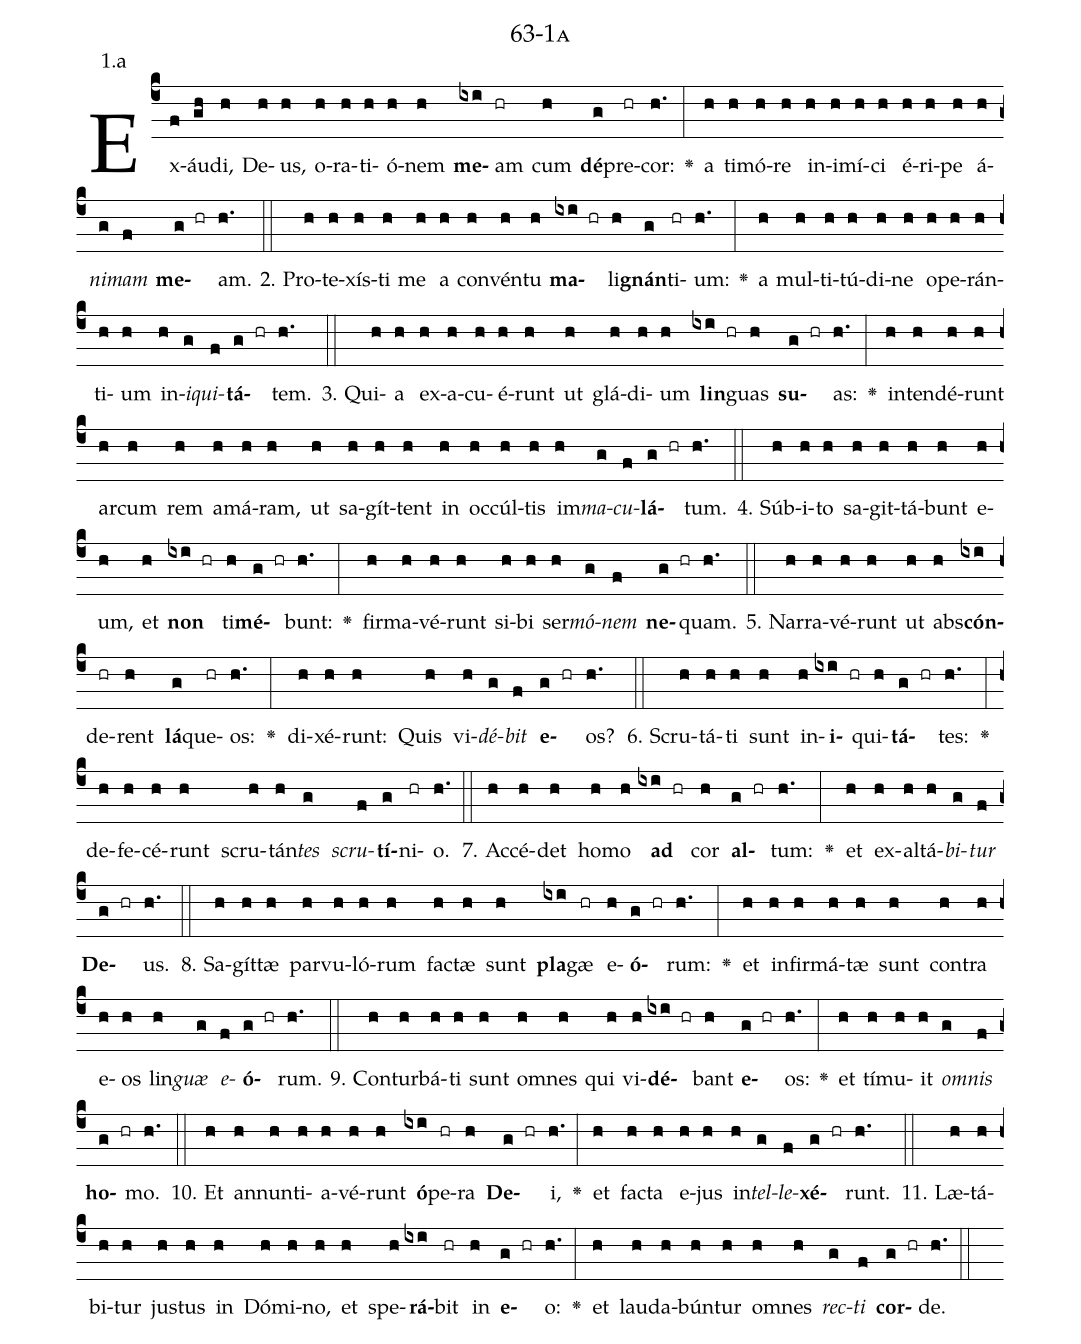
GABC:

name: 63-1a;
annotation: 1.a;
%%
(c4)Ex(f)áu(gh)di,(h) De(h)us,(h) o(h)ra(h)ti(h)ó(h)nem(h) <b>me</b>(ixi)am(hr) cum(h) <b>dé</b>(g)pre(hr)cor:(h.) <v>\greheightstar</v>(:) a(h) ti(h)mó(h)re(h) in(h)i(h)mí(h)ci(h) é(h)ri(h)pe(h) á(h)<i>ni</i>(g)<i>mam</i>(f) <b>me</b>(g hr)am.(h.) (::)
2. Pro(h)te(h)xís(h)ti(h) me(h) a(h) con(h)vén(h)tu(h) <b>ma</b>(ixi hr)li(h)<b>gnán</b>(g)ti(hr)um:(h.) <v>\greheightstar</v>(:) a(h) mul(h)ti(h)tú(h)di(h)ne(h) o(h)pe(h)rán(h)ti(h)um(h) in(h)<i>i</i>(g)<i>qui</i>(f)<b>tá</b>(g hr)tem.(h.) (::)
3. Qui(h)a(h) ex(h)a(h)cu(h)é(h)runt(h) ut(h) glá(h)di(h)um(h) <b>lin</b>(ixi hr)guas(h) <b>su</b>(g hr)as:(h.) <v>\greheightstar</v>(:) in(h)ten(h)dé(h)runt(h) ar(h)cum(h) rem(h) a(h)má(h)ram,(h) ut(h) sa(h)gít(h)tent(h) in(h) oc(h)cúl(h)tis(h) im(h)<i>ma</i>(g)<i>cu</i>(f)<b>lá</b>(g hr)tum.(h.) (::)
4. Súb(h)i(h)to(h) sa(h)git(h)tá(h)bunt(h) e(h)um,(h) et(h) <b>non</b>(ixi hr) ti(h)<b>mé</b>(g hr)bunt:(h.) <v>\greheightstar</v>(:) fir(h)ma(h)vé(h)runt(h) si(h)bi(h) ser(h)<i>mó</i>(g)<i>nem</i>(f) <b>ne</b>(g hr)quam.(h.) (::)
5. Nar(h)ra(h)vé(h)runt(h) ut(h) abs(h)<b>cón</b>(ixi)de(hr)rent(h) <b>lá</b>(g)que(hr)os:(h.) <v>\greheightstar</v>(:) di(h)xé(h)runt:(h) Quis(h) vi(h)<i>dé</i>(g)<i>bit</i>(f) <b>e</b>(g hr)os?(h.) (::)
6. Scru(h)tá(h)ti(h) sunt(h) in(h)<b>i</b>(ixi hr)qui(h)<b>tá</b>(g hr)tes:(h.) <v>\greheightstar</v>(:) de(h)fe(h)cé(h)runt(h) scru(h)tán(h)<i>tes</i>(g) <i>scru</i>(f)<b>tí</b>(g)ni(hr)o.(h.) (::)
7. Ac(h)cé(h)det(h) ho(h)mo(h) <b>ad</b>(ixi hr) cor(h) <b>al</b>(g hr)tum:(h.) <v>\greheightstar</v>(:) et(h) ex(h)al(h)tá(h)<i>bi</i>(g)<i>tur</i>(f) <b>De</b>(g hr)us.(h.) (::)
8. Sa(h)gít(h)tæ(h) par(h)vu(h)ló(h)rum(h) fac(h)tæ(h) sunt(h) <b>pla</b>(ixi)gæ(hr) e(h)<b>ó</b>(g hr)rum:(h.) <v>\greheightstar</v>(:) et(h) in(h)fir(h)má(h)tæ(h) sunt(h) con(h)tra(h) e(h)os(h) lin(h)<i>guæ</i>(g) <i>e</i>(f)<b>ó</b>(g hr)rum.(h.) (::)
9. Con(h)tur(h)bá(h)ti(h) sunt(h) om(h)nes(h) qui(h) vi(h)<b>dé</b>(ixi hr)bant(h) <b>e</b>(g hr)os:(h.) <v>\greheightstar</v>(:) et(h) tí(h)mu(h)it(h) <i>om</i>(g)<i>nis</i>(f) <b>ho</b>(g hr)mo.(h.) (::)
10. Et(h) an(h)nun(h)ti(h)a(h)vé(h)runt(h) <b>ó</b>(ixi)pe(hr)ra(h) <b>De</b>(g hr)i,(h.) <v>\greheightstar</v>(:) et(h) fac(h)ta(h) e(h)jus(h) in(h)<i>tel</i>(g)<i>le</i>(f)<b>xé</b>(g hr)runt.(h.) (::)
11. Læ(h)tá(h)bi(h)tur(h) jus(h)tus(h) in(h) Dó(h)mi(h)no,(h) et(h) spe(h)<b>rá</b>(ixi)bit(hr) in(h) <b>e</b>(g hr)o:(h.) <v>\greheightstar</v>(:) et(h) lau(h)da(h)bún(h)tur(h) om(h)nes(h) <i>rec</i>(g)<i>ti</i>(f) <b>cor</b>(g hr)de.(h.) (::)
